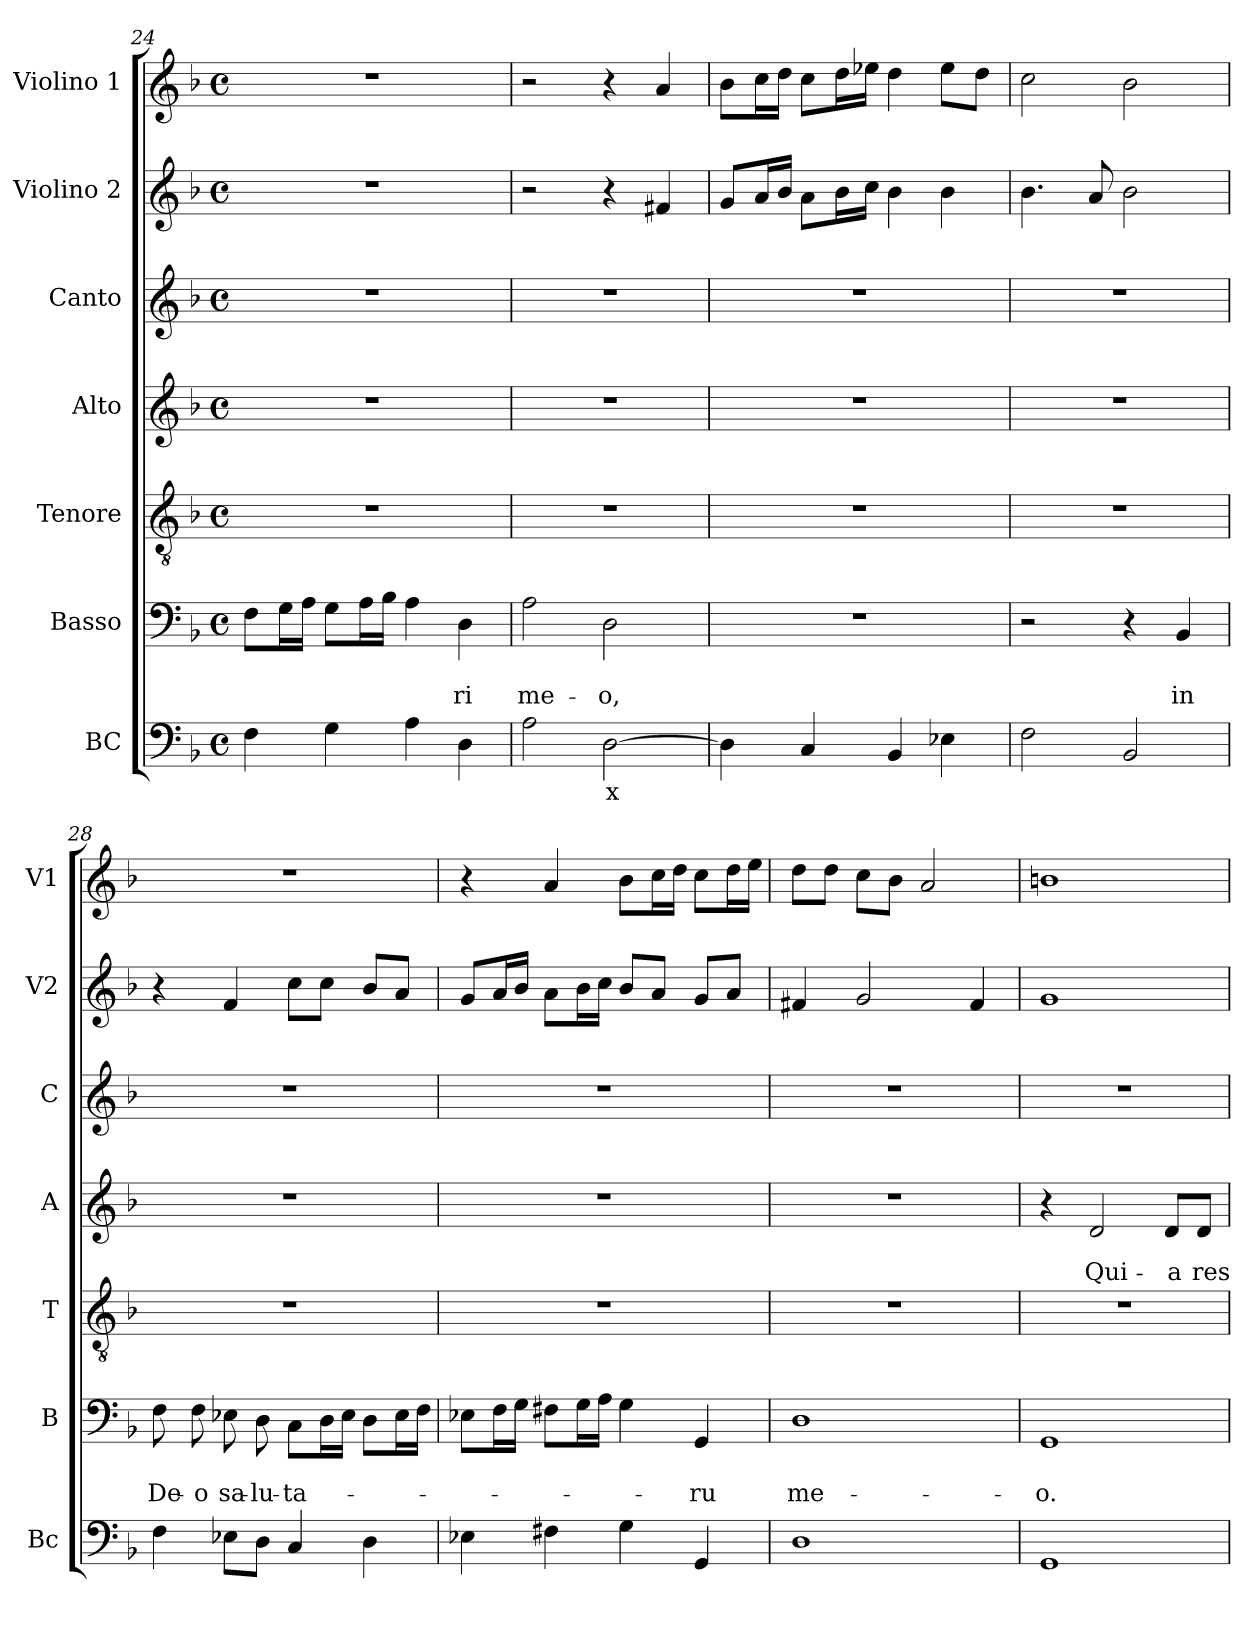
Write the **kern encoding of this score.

**kern	**text	**kern	**text	**text	**kern	**kern	**text	**text	**kern	**kern	**kern
*part7	*part7	*part6	*part6	*part6	*part5	*part4	*part4	*part4	*part3	*part2	*part1
*staff7	*staff7	*staff6	*staff6	*staff6	*staff5	*staff4	*staff4	*staff4	*staff3	*staff2	*staff1
*I"BC	*	*I"Basso	*	*	*I"Tenore	*I"Alto	*	*	*I"Canto	*I"Violino 2	*I"Violino 1
*I'Bc	*	*I'B	*	*	*I'T	*I'A	*	*	*I'C	*I'V2	*I'V1
*clefF4	*	*clefF4	*	*	*clefGv2	*clefG2	*	*	*clefG2	*clefG2	*clefG2
*k[b-]	*	*k[b-]	*	*	*k[b-]	*k[b-]	*	*	*k[b-]	*k[b-]	*k[b-]
*F:	*	*F:	*	*	*F:	*F:	*	*	*F:	*F:	*F:
*M4/4	*	*M4/4	*	*	*M4/4	*M4/4	*	*	*M4/4	*M4/4	*M4/4
*met(c)	*	*met(c)	*	*	*met(c)	*met(c)	*	*	*met(c)	*met(c)	*met(c)
=24	=24	=24	=24	=24	=24	=24	=24	=24	=24	=24	=24
4F\	.	8F\L	.	.	1r	1r	.	.	1r	1r	1r
.	.	16G\L	.	.	.	.	.	.	.	.	.
.	.	16A\JJ	.	.	.	.	.	.	.	.	.
4G\	.	8G\L	.	.	.	.	.	.	.	.	.
.	.	16A\L	.	.	.	.	.	.	.	.	.
.	.	16B-\JJ	.	.	.	.	.	.	.	.	.
4A\	.	4A\	.	.	.	.	.	.	.	.	.
!	!	!	!	!LO:LY:b	!	!	!	!	!	!	!
4D\	.	4D\	.	-ri	.	.	.	.	.	.	.
=25	=25	=25	=25	=25	=25	=25	=25	=25	=25	=25	=25
!	!	!	!	!LO:LY:b	!	!	!	!	!	!	!
2A\	.	2A\	.	me-	1r	1r	.	.	1r	2r	2r
!	!LO:LY:b	!	!	!LO:LY:b	!	!	!	!	!	!	!
[2D\	x	2D\	.	-o,	.	.	.	.	.	4r	4r
.	.	.	.	.	.	.	.	.	.	4f#X/	4a/
=26	=26	=26	=26	=26	=26	=26	=26	=26	=26	=26	=26
4D\]	.	1r	.	.	1r	1r	.	.	1r	8g/L	8b-\L
.	.	.	.	.	.	.	.	.	.	16a/L	16cc\L
.	.	.	.	.	.	.	.	.	.	16b-/JJ	16dd\JJ
4C/	.	.	.	.	.	.	.	.	.	8a\L	8cc\L
.	.	.	.	.	.	.	.	.	.	16b-\L	16dd\L
.	.	.	.	.	.	.	.	.	.	16cc\JJ	16ee-X\JJ
4BB-/	.	.	.	.	.	.	.	.	.	4b-\	4dd\
4E-X\	.	.	.	.	.	.	.	.	.	4b-\	8ee-\L
.	.	.	.	.	.	.	.	.	.	.	8dd\J
=27	=27	=27	=27	=27	=27	=27	=27	=27	=27	=27	=27
2F\	.	2r	.	.	1r	1r	.	.	1r	4.b-\	2cc\
.	.	.	.	.	.	.	.	.	.	8a/	.
2BB-/	.	4r	.	.	.	.	.	.	.	2b-\	2b-\
!	!	!	!	!LO:LY:b	!	!	!	!	!	!	!
.	.	4BB-/	.	in	.	.	.	.	.	.	.
!!LO:PB:g=z
=28	=28	=28	=28	=28	=28	=28	=28	=28	=28	=28	=28
!	!	!	!	!LO:LY:b	!	!	!	!	!	!	!
4F\	.	8F\	.	De-	1r	1r	.	.	1r	4r	1r
!	!	!	!	!LO:LY:b	!	!	!	!	!	!	!
.	.	8F\	.	-o	.	.	.	.	.	.	.
!	!	!	!	!LO:LY:b	!	!	!	!	!	!	!
8E-X\L	.	8E-X\	.	sa-	.	.	.	.	.	4f/	.
!	!	!	!	!LO:LY:b	!	!	!	!	!	!	!
8D\J	.	8D\	.	-lu-	.	.	.	.	.	.	.
!	!	!	!	!LO:LY:b	!	!	!	!	!	!	!
4C/	.	8C\L	.	-ta-	.	.	.	.	.	8cc\L	.
.	.	16D\L	.	.	.	.	.	.	.	8cc\J	.
.	.	16E-\JJ	.	.	.	.	.	.	.	.	.
4D\	.	8D\L	.	.	.	.	.	.	.	8b-/L	.
.	.	16E-\L	.	.	.	.	.	.	.	8a/J	.
.	.	16F\JJ	.	.	.	.	.	.	.	.	.
=29	=29	=29	=29	=29	=29	=29	=29	=29	=29	=29	=29
4E-X\	.	8E-X\L	.	.	1r	1r	.	.	1r	8g/L	4r
.	.	16F\L	.	.	.	.	.	.	.	16a/L	.
.	.	16G\JJ	.	.	.	.	.	.	.	16b-/JJ	.
4F#X\	.	8F#X\L	.	.	.	.	.	.	.	8a\L	4a/
.	.	16G\L	.	.	.	.	.	.	.	16b-\L	.
.	.	16A\JJ	.	.	.	.	.	.	.	16cc\JJ	.
4G\	.	4G\	.	.	.	.	.	.	.	8b-/L	8b-\L
.	.	.	.	.	.	.	.	.	.	8a/J	16cc\L
.	.	.	.	.	.	.	.	.	.	.	16dd\JJ
!	!	!	!	!LO:LY:b	!	!	!	!	!	!	!
4GG/	.	4GG/	.	-ru	.	.	.	.	.	8g/L	8cc\L
.	.	.	.	.	.	.	.	.	.	8a/J	16dd\L
.	.	.	.	.	.	.	.	.	.	.	16ee\JJ
=30	=30	=30	=30	=30	=30	=30	=30	=30	=30	=30	=30
!	!	!	!	!LO:LY:b	!	!	!	!	!	!	!
1D	.	1D	.	me-	1r	1r	.	.	1r	4f#X/	8dd\L
.	.	.	.	.	.	.	.	.	.	.	8dd\J
.	.	.	.	.	.	.	.	.	.	2g/	8cc\L
.	.	.	.	.	.	.	.	.	.	.	8b-\J
.	.	.	.	.	.	.	.	.	.	.	2a/
.	.	.	.	.	.	.	.	.	.	4f#/	.
=31	=31	=31	=31	=31	=31	=31	=31	=31	=31	=31	=31
!	!	!	!	!LO:LY:b	!	!	!	!	!	!	!
1GG	.	1GG	.	-o.	1r	4r	.	.	1r	1g	1bn
!	!	!	!	!	!	!	!	!LO:LY:b	!	!	!
.	.	.	.	.	.	2d/	.	Qui-	.	.	.
!	!	!	!	!	!	!	!	!LO:LY:b	!	!	!
.	.	.	.	.	.	8d/L	.	-a	.	.	.
!	!	!	!	!	!	!	!	!LO:LY:b	!	!	!
.	.	.	.	.	.	8d/J	.	res-	.	.	.
=	=	=	=	=	=	=	=	=	=	=	=
*-	*-	*-	*-	*-	*-	*-	*-	*-	*-	*-	*-
